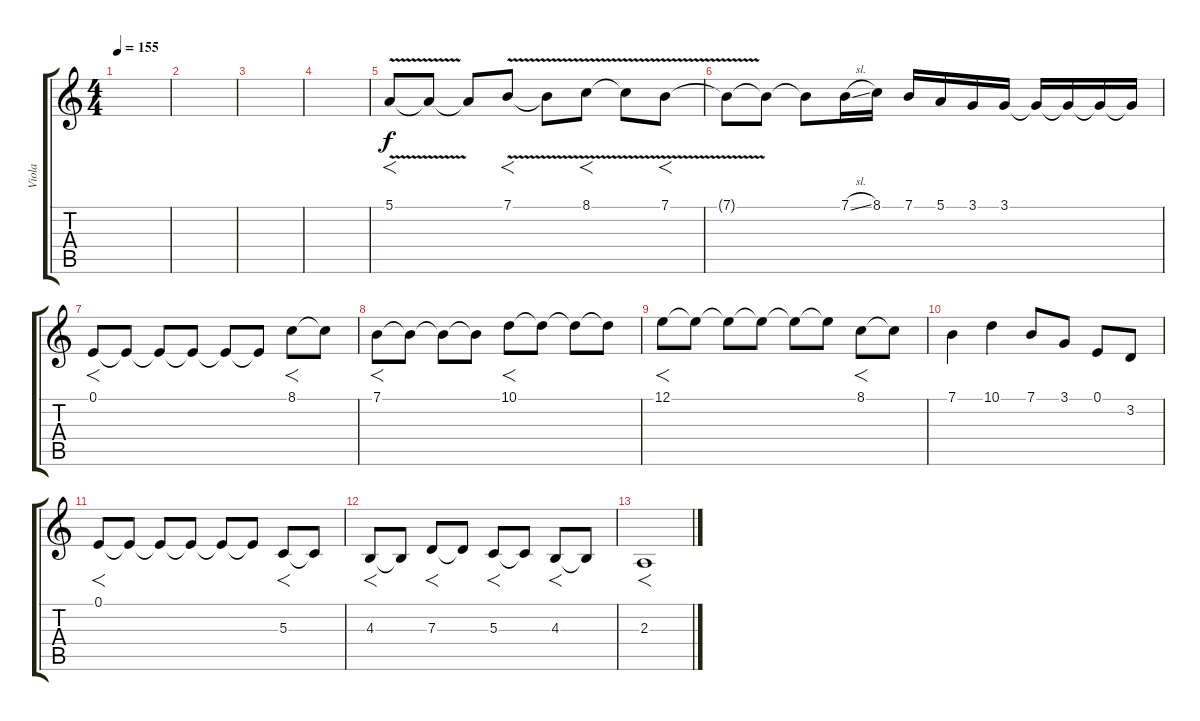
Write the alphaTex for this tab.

\track ("Viola" "Viola") {instrument viola}
\staff {score tabs}
\tuning (E4 B3 G3 D3 A2 E2) {hide}
\ts (4 4)
\tempo 155
\clef g2
\ks c
|
|
|
|
5.1{v}.8{f} 5.1{t}.8 5.1{t}.8 7.1{v}.8{f} 7.1{t}.8 8.1{v}.8{f} 8.1{t}.8 7.1{v}.8{f} |
7.1{t}.8 7.1{t}.8 7.1{t}.8 7.1{sl}.16 8.1.16 7.1.16 5.1.16 3.1.16 3.1.16 3.1{t}.16 3.1{t}.16 3.1{t}.16 3.1{t}.16 |
0.1.8{f} 0.1{t}.8 0.1{t}.8 0.1{t}.8 0.1{t}.8 0.1{t}.8 8.1.8{f} 8.1{t}.8 |
7.1.8{f} 7.1{t}.8 7.1{t}.8 7.1{t}.8 10.1.8{f} 10.1{t}.8 10.1{t}.8 10.1{t}.8 |
12.1.8{f} 12.1{t}.8 12.1{t}.8 12.1{t}.8 12.1{t}.8 12.1{t}.8 8.1.8{f} 8.1{t}.8 |
7.1.4 10.1.4 7.1.8 3.1.8 0.1.8 3.2.8 |
0.1.8{f} 0.1{t}.8 0.1{t}.8 0.1{t}.8 0.1{t}.8 0.1{t}.8 5.3.8{f} 5.3{t}.8 |
4.3.8{f} 4.3{t}.8 7.3.8{f} 7.3{t}.8 5.3.8{f} 5.3{t}.8 4.3.8{f} 4.3{t}.8 |
2.3.1{f}
